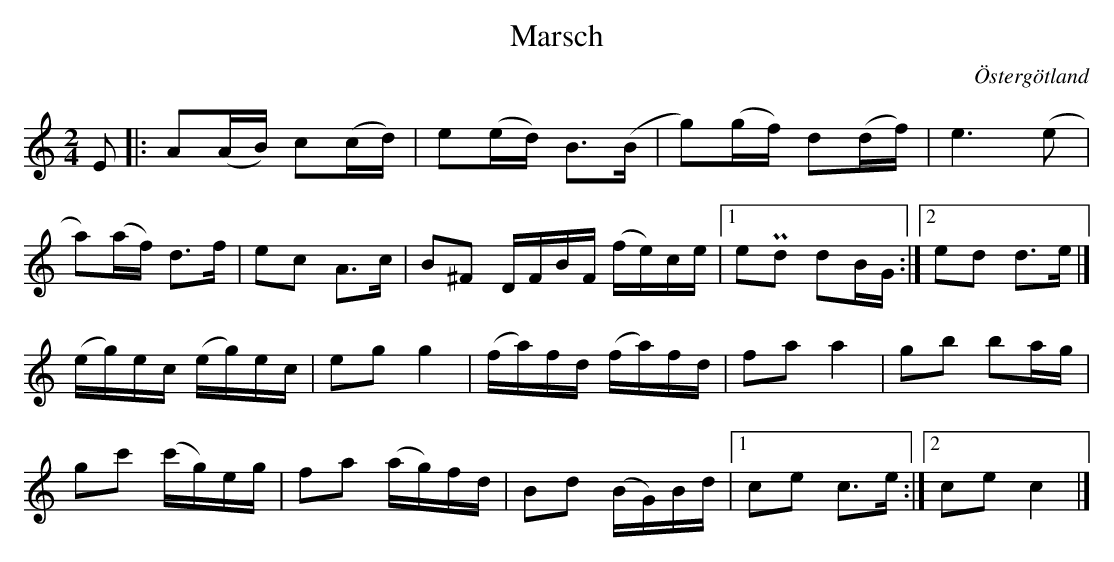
X:1
T:Marsch
O:Östergötland
M: 2/4
L: 1/16
K: Am
E2 |: A2(AB) c2(cd) | e2(ed) B3(B | g2)(gf) d2(df) | e6 (e2 |
a2)(af) d3f | e2c2 A3c | B2^F2 DFBF (fe)ce |1 e2Pd2 d2BG :|2 e2d2 d2>e2 |]
(eg)ec (eg)ec | e2g2 g4 | (fa)fd (fa)fd | f2a2 a4 | g2b2 b2ag |
g2c'2 (c'g)eg | f2a2 (ag)fd | B2d2 (BG)Bd |1 c2e2 c2>e2 :|2 c2e2 c4 |]
